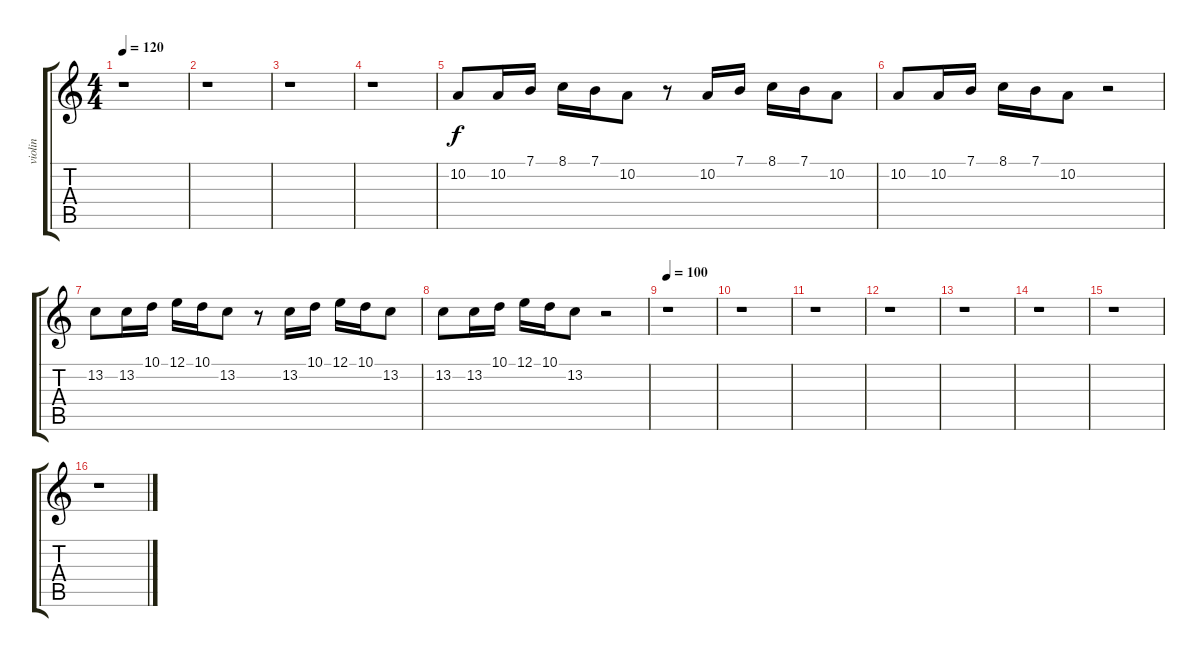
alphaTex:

\track ("violin" "violin") {instrument violin}
\staff {score tabs}
\tuning (E4 B3 G3 D3 A2 E2) {hide}
\ts (4 4)
\section ("" "")
\tempo 120
\tempo 100
\tempo 120
\clef g2
\ks c
r.1{dy f instrument violin} |
\section ("" "")
r.1 |
\section ("" "")
r.1 |
r.1 |
10.2.8 10.2.16 7.1.16 8.1.16 7.1.16 10.2.8 r.8 10.2.16 7.1.16 8.1.16 7.1.16 10.2.8 |
10.2.8 10.2.16 7.1.16 8.1.16 7.1.16 10.2.8 r.2 |
13.2.8 13.2.16 10.1.16 12.1.16 10.1.16 13.2.8 r.8 13.2.16 10.1.16 12.1.16 10.1.16 13.2.8 |
\section ("" "")
13.2.8 13.2.16 10.1.16 12.1.16 10.1.16 13.2.8 r.2 |
\section ("" "")
\tempo 100
r.1 |
\section ("" "")
r.1 |
r.1 |
r.1 |
r.1 |
r.1 |
r.1 |
r.1
